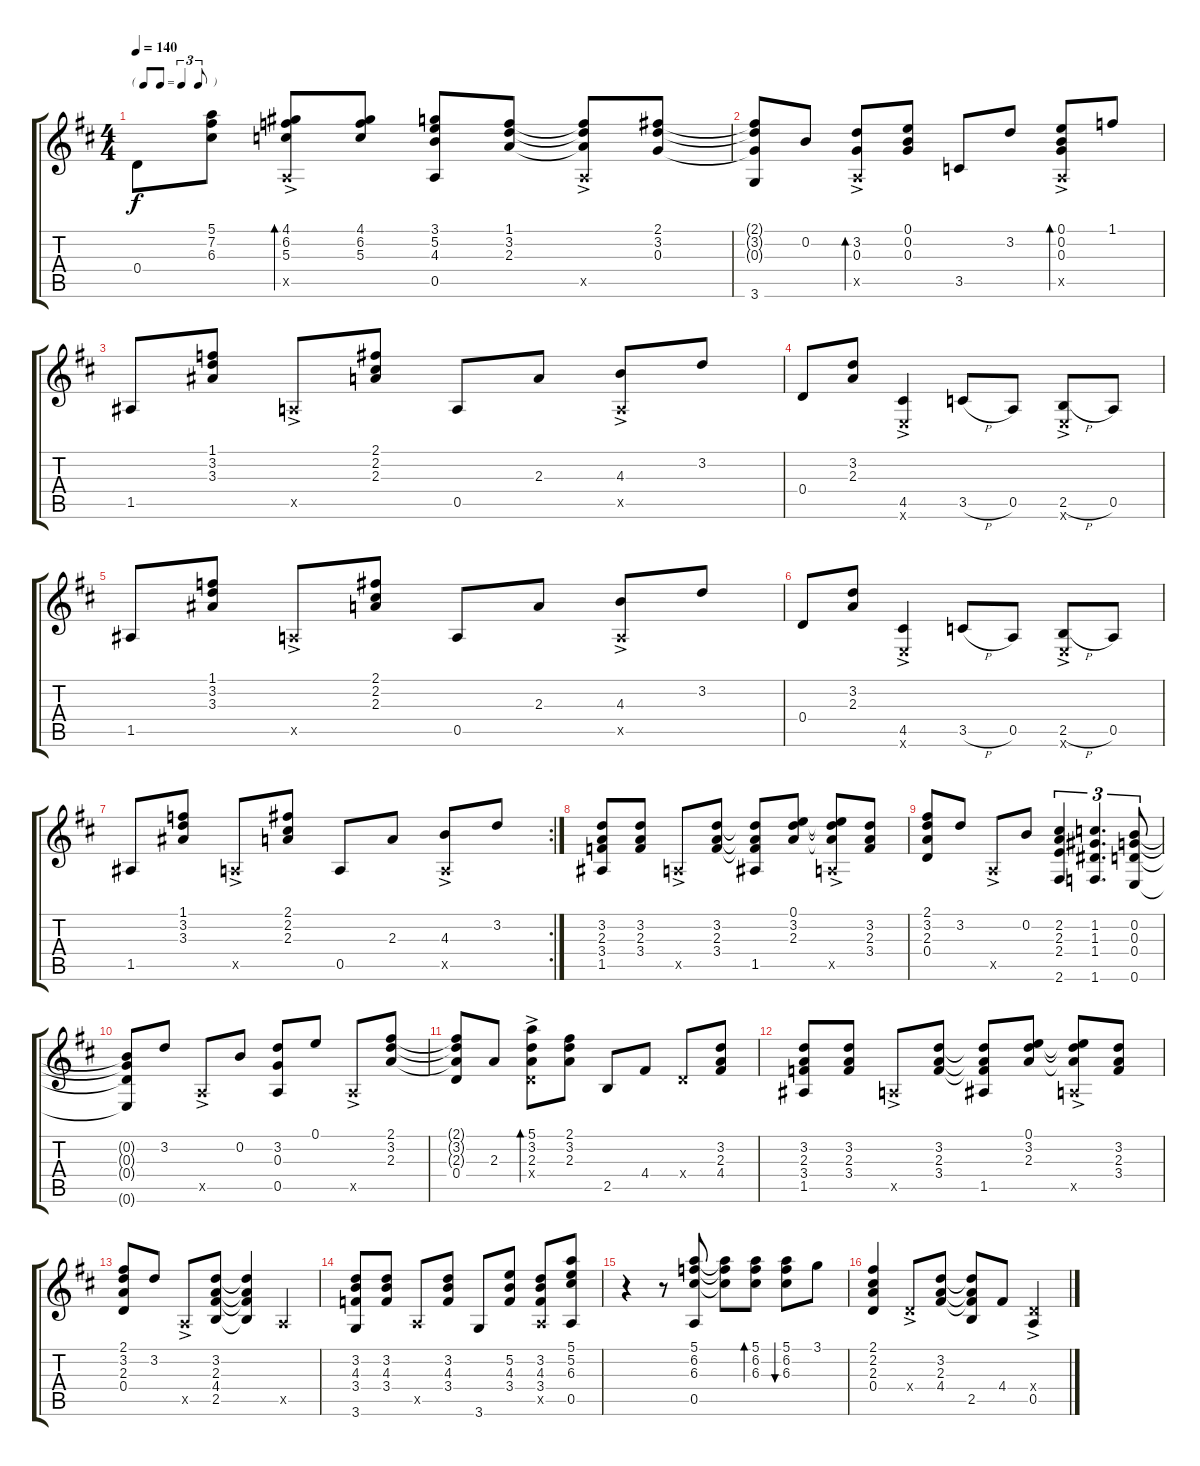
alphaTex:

\track "" {instrument acousticguitarsteel}
\staff {score tabs}
\tuning (E4 B3 G3 D3 A2 E2) {hide}
\ts (4 4)
\tf triplet8th
\tempo 140
\clef g2
\ks d
0.4.8{dy f} (5.1 7.2 6.3).8 (4.1 6.2 5.3 0.5{ac x}).8{bd 30} (4.1 6.2 5.3).8 (3.1 5.2 4.3 0.5).8 (1.1 3.2 2.3).8 (1.1{t} 3.2{t} 2.3{t} 0.5{ac x}).8 (2.1 3.2 0.3).8 |
(2.1{t} 3.2{t} 0.3{t} 3.6).8 0.2.8 (3.2 0.3 0.5{ac x}).8{bd 30} (0.1 0.2 0.3).8 3.5.8 3.2.8 (0.1 0.2 0.3 0.5{ac x}).8{bd 30} 1.1.8 |
1.5.8 (1.1 3.2 3.3).8 0.5{ac x}.8 (2.1 2.2 2.3).8 0.5.8 2.3.8 (4.3 0.5{ac x}).8 3.2.8 |
0.4.8 (3.2 2.3).8 (4.5 0.6{ac x}).4 3.5{h}.8 0.5.8 (2.5{h} 0.6{ac x}).8 0.5.8 |
1.5.8 (1.1 3.2 3.3).8 0.5{ac x}.8 (2.1 2.2 2.3).8 0.5.8 2.3.8 (4.3 0.5{ac x}).8 3.2.8 |
0.4.8 (3.2 2.3).8 (4.5 0.6{ac x}).4 3.5{h}.8 0.5.8 (2.5{h} 0.6{ac x}).8 0.5.8 |
\rc 2
1.5.8 (1.1 3.2 3.3).8 0.5{ac x}.8 (2.1 2.2 2.3).8 0.5.8 2.3.8 (4.3 0.5{ac x}).8 3.2.8 |
(3.2 2.3 3.4 1.5).8 (3.2 2.3 3.4).8 0.5{ac x}.8 (3.2 2.3 3.4).8 (3.2{t} 2.3{t} 3.4{t} 1.5).8 (0.1 3.2 2.3).8 (0.1{t} 3.2{t} 2.3{t} 0.5{ac x}).8 (3.2 2.3 3.4).8 |
(2.1 3.2 2.3 0.4).8 3.2.8 0.5{ac x}.8 0.2.8 (2.2 2.3 2.4 2.6).4{tu (3 2)} (1.2 1.3 1.4 1.6).4{d tu (3 2)} (0.2 0.3 0.4 0.6).8{tu (3 2)} |
(0.2{t} 0.3{t} 0.4{t} 0.6{t}).8 3.2.8 0.5{ac x}.8 0.2.8 (3.2 0.3 0.5).8 0.1.8 0.5{ac x}.8 (2.1 3.2 2.3).8 |
(2.1{t} 3.2{t} 2.3{t} 0.4).8 2.3.8 (5.1 3.2 2.3 0.4{ac x}).8{bd 30} (2.1 3.2 2.3).8 2.5.8 4.4.8 0.4{x}.8 (3.2 2.3 4.4).8 |
(3.2 2.3 3.4 1.5).8 (3.2 2.3 3.4).8 0.5{ac x}.8 (3.2 2.3 3.4).8 (3.2{t} 2.3{t} 3.4{t} 1.5).8 (0.1 3.2 2.3).8 (0.1{t} 3.2{t} 2.3{t} 0.5{ac x}).8 (3.2 2.3 3.4).8 |
(2.1 3.2 2.3 0.4).8 3.2.8 0.5{ac x}.8 (3.2 2.3 4.4 2.5).8 (3.2{t} 2.3{t} 4.4{t} 2.5{t}).4 0.5{x}.4 |
(3.2 4.3 3.4 3.6).8 (3.2 4.3 3.4).8 0.5{x}.8 (3.2 4.3 3.4).8 3.6.8 (5.2 4.3 3.4).8 (3.2 4.3 3.4 0.5{x}).8 (5.1 5.2 6.3 0.5).8 |
r.4 r.8 (5.1 6.2 6.3 0.5).8 (5.1{t} 6.2{t} 6.3{t}).8 (5.1 6.2 6.3).8{bd 30} (5.1 6.2 6.3).8{bu 30} 3.1.8 |
(2.1 2.2 2.3 0.4).4 0.4{ac x}.8 (3.2 2.3 4.4).8 (3.2{t} 2.3{t} 4.4{t} 2.5).8 4.4.8 (0.4{ac x} 0.5).4
